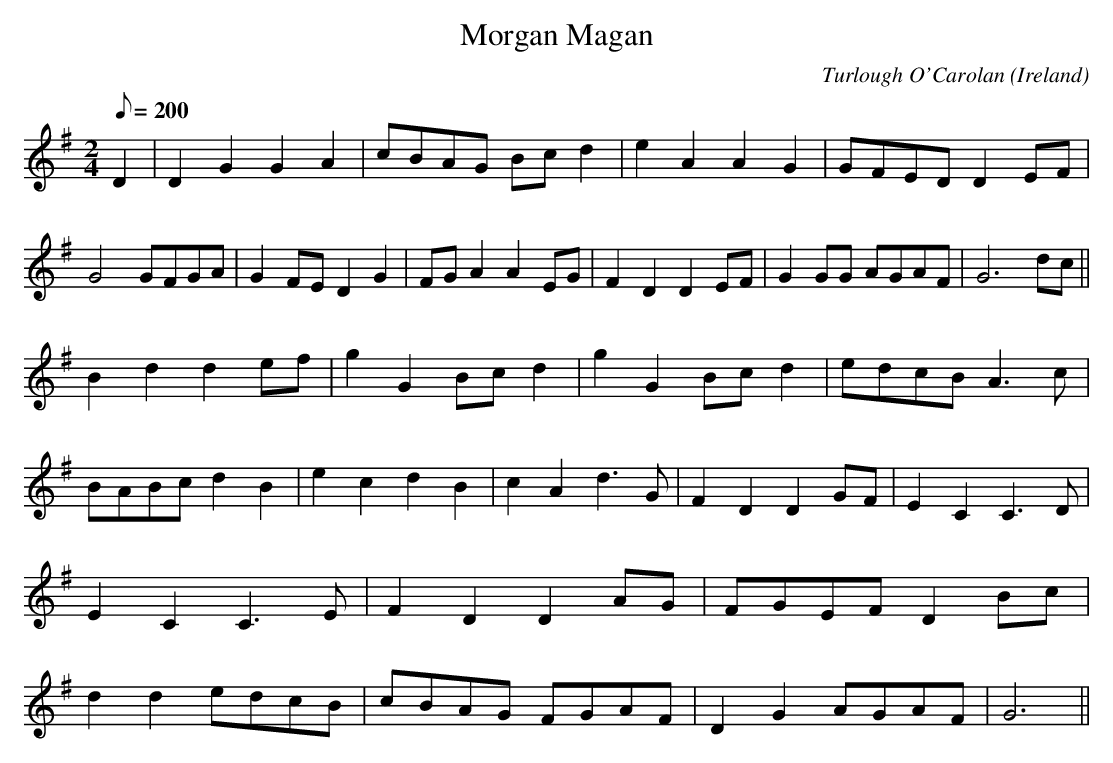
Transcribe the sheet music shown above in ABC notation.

X:1
T:Morgan Magan
M:2/4
L:1/8
Q:200
C:Turlough O'Carolan
O:Ireland
K:G
D2|\
D2G2 G2A2|cBAG Bcd2|e2A2 A2G2|GFED D2EF|\
G4 GFGA|G2FE D2G2|FGA2 A2EG|F2D2 D2EF|\
G2GG AGAF|G6 dc||
B2d2 d2ef|g2G2 Bcd2|g2G2 Bcd2|edcB A3c|\
BABc d2B2|e2c2 d2B2|c2A2 d3G|F2D2 D2GF|\
E2C2 C3D|E2C2 C3E|F2D2 D2AG|FGEF D2Bc|\
d2d2 edcB|cBAG FGAF|D2G2 AGAF|G6||
